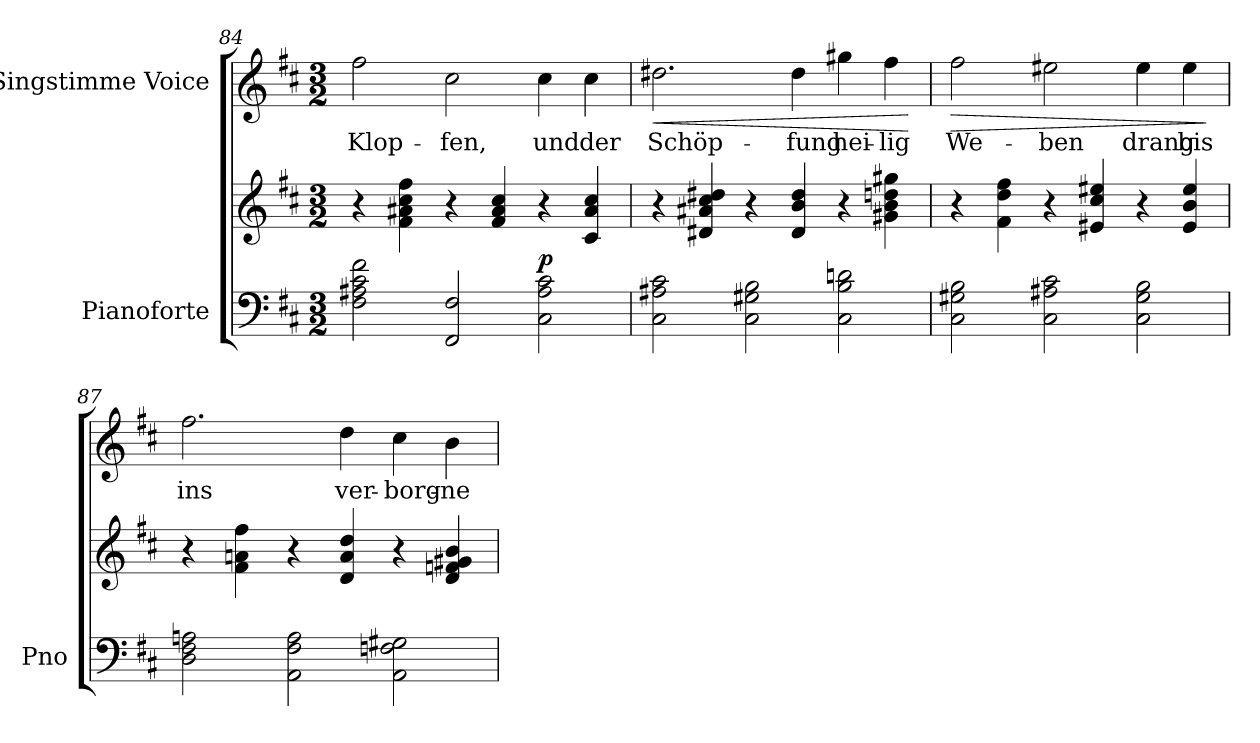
**kern	**kern	**dynam	**kern	**text	**dynam
*part2	*part2	*part2	*part1	*part1	*part1
*staff3	*staff2	*staff2/3	*staff1	*staff1	*staff1
*I"Pianoforte	*	*	*I"Singstimme Voice	*	*
*I'Pno	*	*	*	*	*
*clefF4	*clefG2	*	*clefG2	*	*
*k[f#c#]	*k[f#c#]	*	*k[f#c#]	*	*
*M3/2	*M3/2	*	*M3/2	*	*
=84	=84	=84	=84	=84	=84
!	!	!	!	!LO:LY:b	!
2F#\ 2A#X\ 2c#\ 2f#\	4r	.	2ff#\	Klop-	.
.	4f#\ 4a#X\ 4cc#\ 4ff#\	.	.	.	.
!	!	!	!	!LO:LY:b	!
2FF#/ 2F#/	4r	.	2cc#\	-fen,	.
.	4f#/ 4a#/ 4cc#/	.	.	.	.
!	!	!LO:DY:a=2	!	!LO:LY:b	!
2C#\ 2A#\ 2c#\	4r	p	4cc#\	und	.
!	!	!	!	!LO:LY:b	!
.	4c#/ 4a#/ 4cc#/	.	4cc#\	der	.
=85	=85	=85	=85	=85	=85
!	!	!	!	!LO:LY:b	!LO:HP:b
2C#\ 2A#X\ 2c#\	4r	.	2.dd#X\	Schöp-	<
.	4d#X/ 4a#X/ 4cc#/ 4dd#X/	.	.	.	.
2C#\ 2G#X\ 2B\	4r	.	.	.	.
!	!	!	!	!LO:LY:b	!
.	4d#/ 4b/ 4dd#/	.	4dd#\	-fung	.
!	!	!	!	!LO:LY:b	!
2C#\ 2B\ 2dn\	4r	.	4gg#X\	hei-	.
!	!	!	!	!LO:LY:b	!
.	4g#X\ 4b\ 4ddn\ 4gg#X\	.	4ff#\	-lig	.
.	.	.	.	.	[
=86	=86	=86	=86	=86	=86
!	!	!	!	!LO:LY:b	!LO:HP:b
2C#\ 2G#X\ 2B\	4r	.	2ff#\	We-	>
.	4f#\ 4dd\ 4ff#\	.	.	.	.
!	!	!	!	!LO:LY:b	!
2C#\ 2A#X\ 2c#\	4r	.	2ee#X\	-ben	.
.	4e#X/ 4cc#/ 4ee#X/	.	.	.	.
!	!	!	!	!LO:LY:b	!
2C#\ 2G#\ 2B\	4r	.	4ee#\	drang	.
!	!	!	!	!LO:LY:b	!
.	4e#/ 4b/ 4ee#/	.	4ee#\	bis	.
.	.	.	.	.	]
!!LO:PB:g=z
=87	=87	=87	=87	=87	=87
!	!	!	!	!LO:LY:b	!
2D\ 2F#\ 2An\	4r	.	2.ff#\	ins	.
.	4f#\ 4an\ 4ff#\	.	.	.	.
2AA\ 2F#\ 2A\	4r	.	.	.	.
!	!	!	!	!LO:LY:b	!
.	4d/ 4a/ 4dd/	.	4dd\	ver-	.
!	!	!	!	!LO:LY:b	!
2AA\ 2Fn\ 2G#X\	4r	.	4cc#\	-borg-	.
!	!	!	!	!LO:LY:b	!
.	4d/ 4fn/ 4g#X/ 4b/	.	4b\	-ne	.
=	=	=	=	=	=
*-	*-	*-	*-	*-	*-
